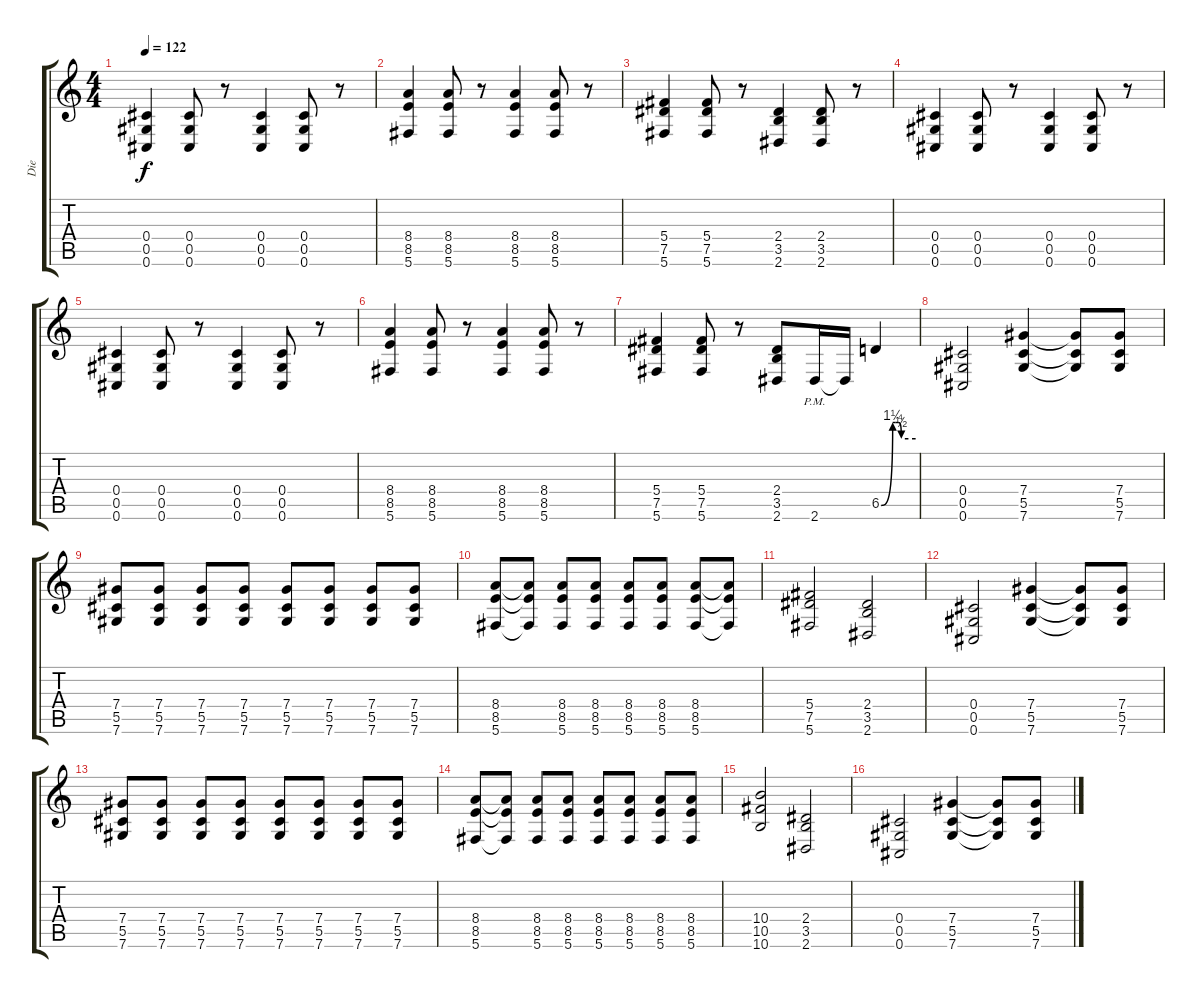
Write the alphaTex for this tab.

\track ("Die" "Die") {instrument distortionguitar}
\staff {score tabs}
\tuning (Eb4 Bb3 Gb3 Db3 Ab2 Db2) {hide}
\ts (4 4)
\tempo 122
\clef g2
\ks c
(0.4 0.5 0.6).4{dy f} (0.4 0.5 0.6).8 r.8 (0.4 0.5 0.6).4 (0.4 0.5 0.6).8 r.8 |
(8.4 8.5 5.6).4 (8.4 8.5 5.6).8 r.8 (8.4 8.5 5.6).4 (8.4 8.5 5.6).8 r.8 |
(5.4 7.5 5.6).4 (5.4 7.5 5.6).8 r.8 (2.4 3.5 2.6).4 (2.4 3.5 2.6).8 r.8 |
(0.4 0.5 0.6).4 (0.4 0.5 0.6).8 r.8 (0.4 0.5 0.6).4 (0.4 0.5 0.6).8 r.8 |
(0.4 0.5 0.6).4 (0.4 0.5 0.6).8 r.8 (0.4 0.5 0.6).4 (0.4 0.5 0.6).8 r.8 |
(8.4 8.5 5.6).4 (8.4 8.5 5.6).8 r.8 (8.4 8.5 5.6).4 (8.4 8.5 5.6).8 r.8 |
(5.4 7.5 5.6).4 (5.4 7.5 5.6).8 r.8 (2.4 3.5 2.6).8 2.6{pm}.16 2.6{t}.16 6.5{be (custom 0 0 20 5 25 5 30 5 35 2 60 2)}.4 |
(0.4 0.5 0.6).2 (7.4 5.5 7.6).4 (7.4{t} 5.5{t} 7.6{t}).8 (7.4 5.5 7.6).8 |
(7.4 5.5 7.6).8 (7.4 5.5 7.6).8 (7.4 5.5 7.6).8 (7.4 5.5 7.6).8 (7.4 5.5 7.6).8 (7.4 5.5 7.6).8 (7.4 5.5 7.6).8 (7.4 5.5 7.6).8 |
(8.4 8.5 5.6).8 (8.4{t} 8.5{t} 5.6{t}).8 (8.4 8.5 5.6).8 (8.4 8.5 5.6).8 (8.4 8.5 5.6).8 (8.4 8.5 5.6).8 (8.4 8.5 5.6).8 (8.4{t} 8.5{t} 5.6{t}).8 |
(5.4 7.5 5.6).2 (2.4 3.5 2.6).2 |
(0.4 0.5 0.6).2 (7.4 5.5 7.6).4 (7.4{t} 5.5{t} 7.6{t}).8 (7.4 5.5 7.6).8 |
(7.4 5.5 7.6).8 (7.4 5.5 7.6).8 (7.4 5.5 7.6).8 (7.4 5.5 7.6).8 (7.4 5.5 7.6).8 (7.4 5.5 7.6).8 (7.4 5.5 7.6).8 (7.4 5.5 7.6).8 |
(8.4 8.5 5.6).8 (8.4{t} 8.5{t} 5.6{t}).8 (8.4 8.5 5.6).8 (8.4 8.5 5.6).8 (8.4 8.5 5.6).8 (8.4 8.5 5.6).8 (8.4 8.5 5.6).8 (8.4 8.5 5.6).8 |
(10.4 10.5 10.6).2 (2.4 3.5 2.6).2 |
(0.4 0.5 0.6).2 (7.4 5.5 7.6).4 (7.4{t} 5.5{t} 7.6{t}).8 (7.4 5.5 7.6).8
